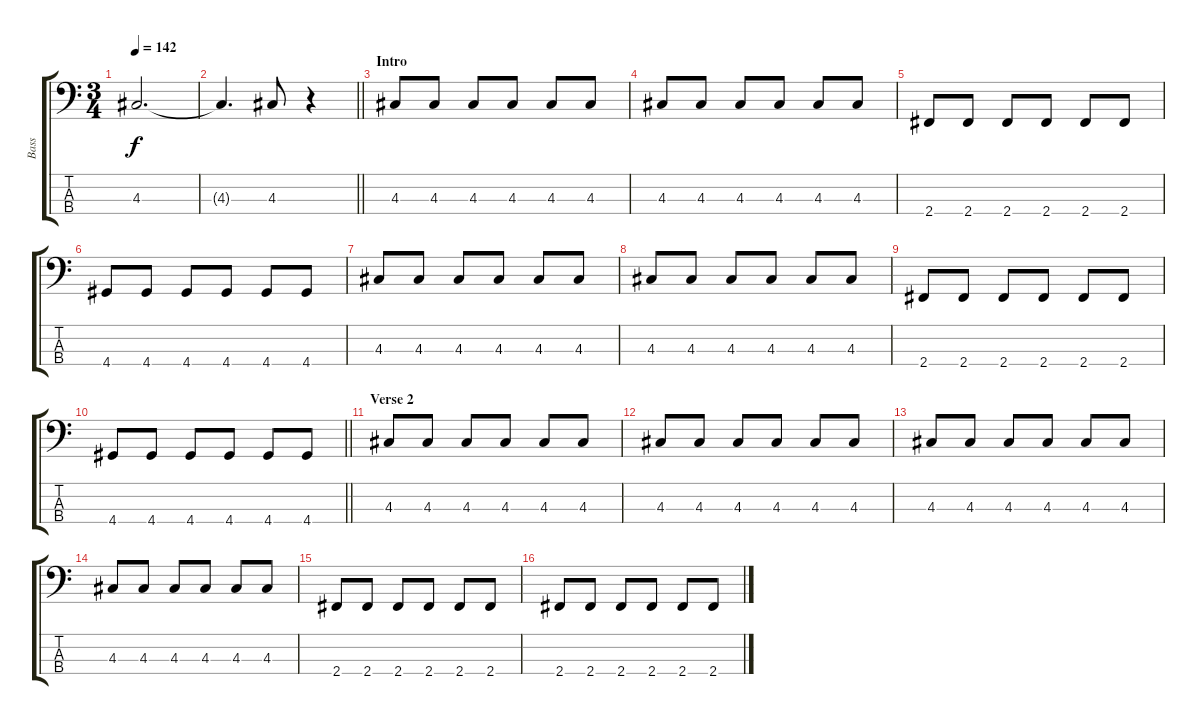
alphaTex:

\track ("Bass" "Bass") {instrument electricbassfinger}
\staff {score tabs}
\tuning (G2 D2 A1 E1) {hide}
\ts (3 4)
\tempo 142
\clef f4
\ks c
4.3.2{d dy f} |
\barLineRight lightlight
4.3{t}.4{d} 4.3.8 r.4 |
\section ("" "Intro")
4.3.8 4.3.8 4.3.8 4.3.8 4.3.8 4.3.8 |
4.3.8 4.3.8 4.3.8 4.3.8 4.3.8 4.3.8 |
2.4.8 2.4.8 2.4.8 2.4.8 2.4.8 2.4.8 |
4.4.8 4.4.8 4.4.8 4.4.8 4.4.8 4.4.8 |
4.3.8 4.3.8 4.3.8 4.3.8 4.3.8 4.3.8 |
4.3.8 4.3.8 4.3.8 4.3.8 4.3.8 4.3.8 |
2.4.8 2.4.8 2.4.8 2.4.8 2.4.8 2.4.8 |
\barLineRight lightlight
4.4.8 4.4.8 4.4.8 4.4.8 4.4.8 4.4.8 |
\section ("" "Verse 2")
4.3.8 4.3.8 4.3.8 4.3.8 4.3.8 4.3.8 |
4.3.8 4.3.8 4.3.8 4.3.8 4.3.8 4.3.8 |
4.3.8 4.3.8 4.3.8 4.3.8 4.3.8 4.3.8 |
4.3.8 4.3.8 4.3.8 4.3.8 4.3.8 4.3.8 |
2.4.8 2.4.8 2.4.8 2.4.8 2.4.8 2.4.8 |
2.4.8 2.4.8 2.4.8 2.4.8 2.4.8 2.4.8
